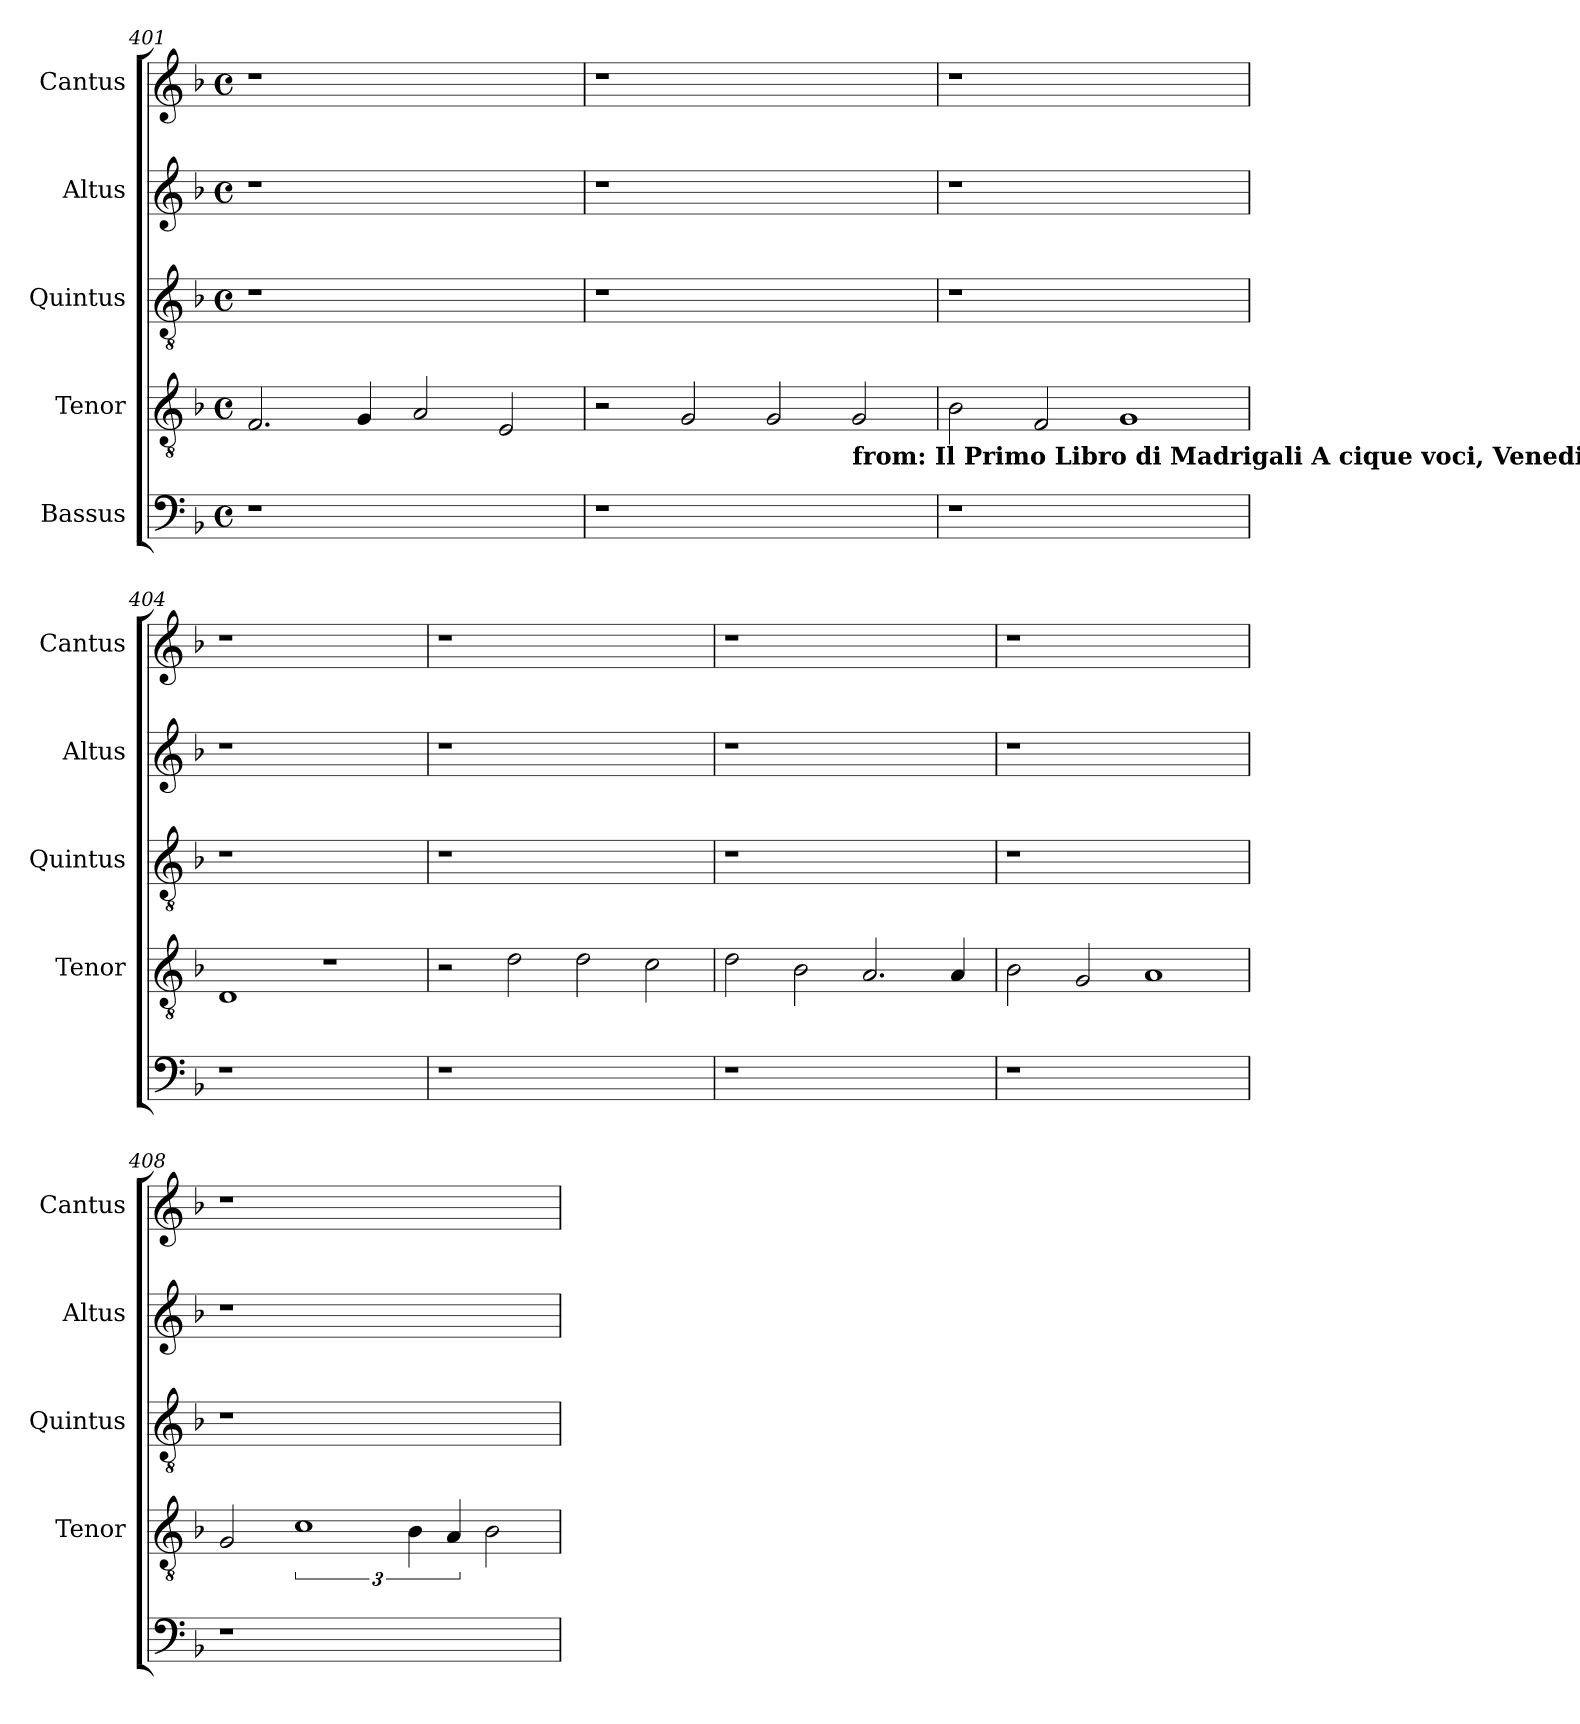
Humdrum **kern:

**kern	**kern	**kern	**kern	**kern
*part5	*part4	*part3	*part2	*part1
*staff5	*staff4	*staff3	*staff2	*staff1
*I"Bassus	*I"Tenor	*I"Quintus	*I"Altus	*I"Cantus
*	*I'Tenor	*I'Quintus	*I'Altus	*I'Cantus
*clefF4	*clefGv2	*clefGv2	*clefG2	*clefG2
*k[b-]	*k[b-]	*k[b-]	*k[b-]	*k[b-]
*F:	*F:	*F:	*F:	*F:
*M4/4	*M4/4	*M4/4	*M4/4	*M4/4
*met(c)	*met(c)	*met(c)	*met(c)	*met(c)
=401	=401	=401	=401	=401
1r	2.F/	1r	1r	1r
.	4G/	.	.	.
1ryy	2A/	1ryy	1ryy	1ryy
.	2E/	.	.	.
!!LO:PB:g=z
=402	=402	=402	=402	=402
1r	2r	1r	1r	1r
.	2G/	.	.	.
1ryy	2G/	1ryy	1ryy	1ryy
!	!LO:TX:b:B:t=from&colon; Il Primo Libro di Madrigali A cique voci, Venedig 1555	!	!	!
.	2G/	.	.	.
=403	=403	=403	=403	=403
1r	2B-\	1r	1r	1r
.	2F/	.	.	.
1ryy	1G	1ryy	1ryy	1ryy
=404	=404	=404	=404	=404
1r	1D	1r	1r	1r
1ryy	1r	1ryy	1ryy	1ryy
=405	=405	=405	=405	=405
1r	2r	1r	1r	1r
.	2d\	.	.	.
1ryy	2d\	1ryy	1ryy	1ryy
.	2c\	.	.	.
=406	=406	=406	=406	=406
1r	2d\	1r	1r	1r
.	2B-\	.	.	.
1ryy	2.A/	1ryy	1ryy	1ryy
.	4A/	.	.	.
=407	=407	=407	=407	=407
1r	2B-\	1r	1r	1r
.	2G/	.	.	.
1ryy	1A	1ryy	1ryy	1ryy
!!LO:LB:g=z
=408	=408	=408	=408	=408
1r	2G/	1r	1r	1r
.	3%2c	.	.	.
1ryy	.	1ryy	1ryy	1ryy
.	6B-\	.	.	.
.	6A/	.	.	.
.	2B-\	.	.	.
=	=	=	=	=
*-	*-	*-	*-	*-
